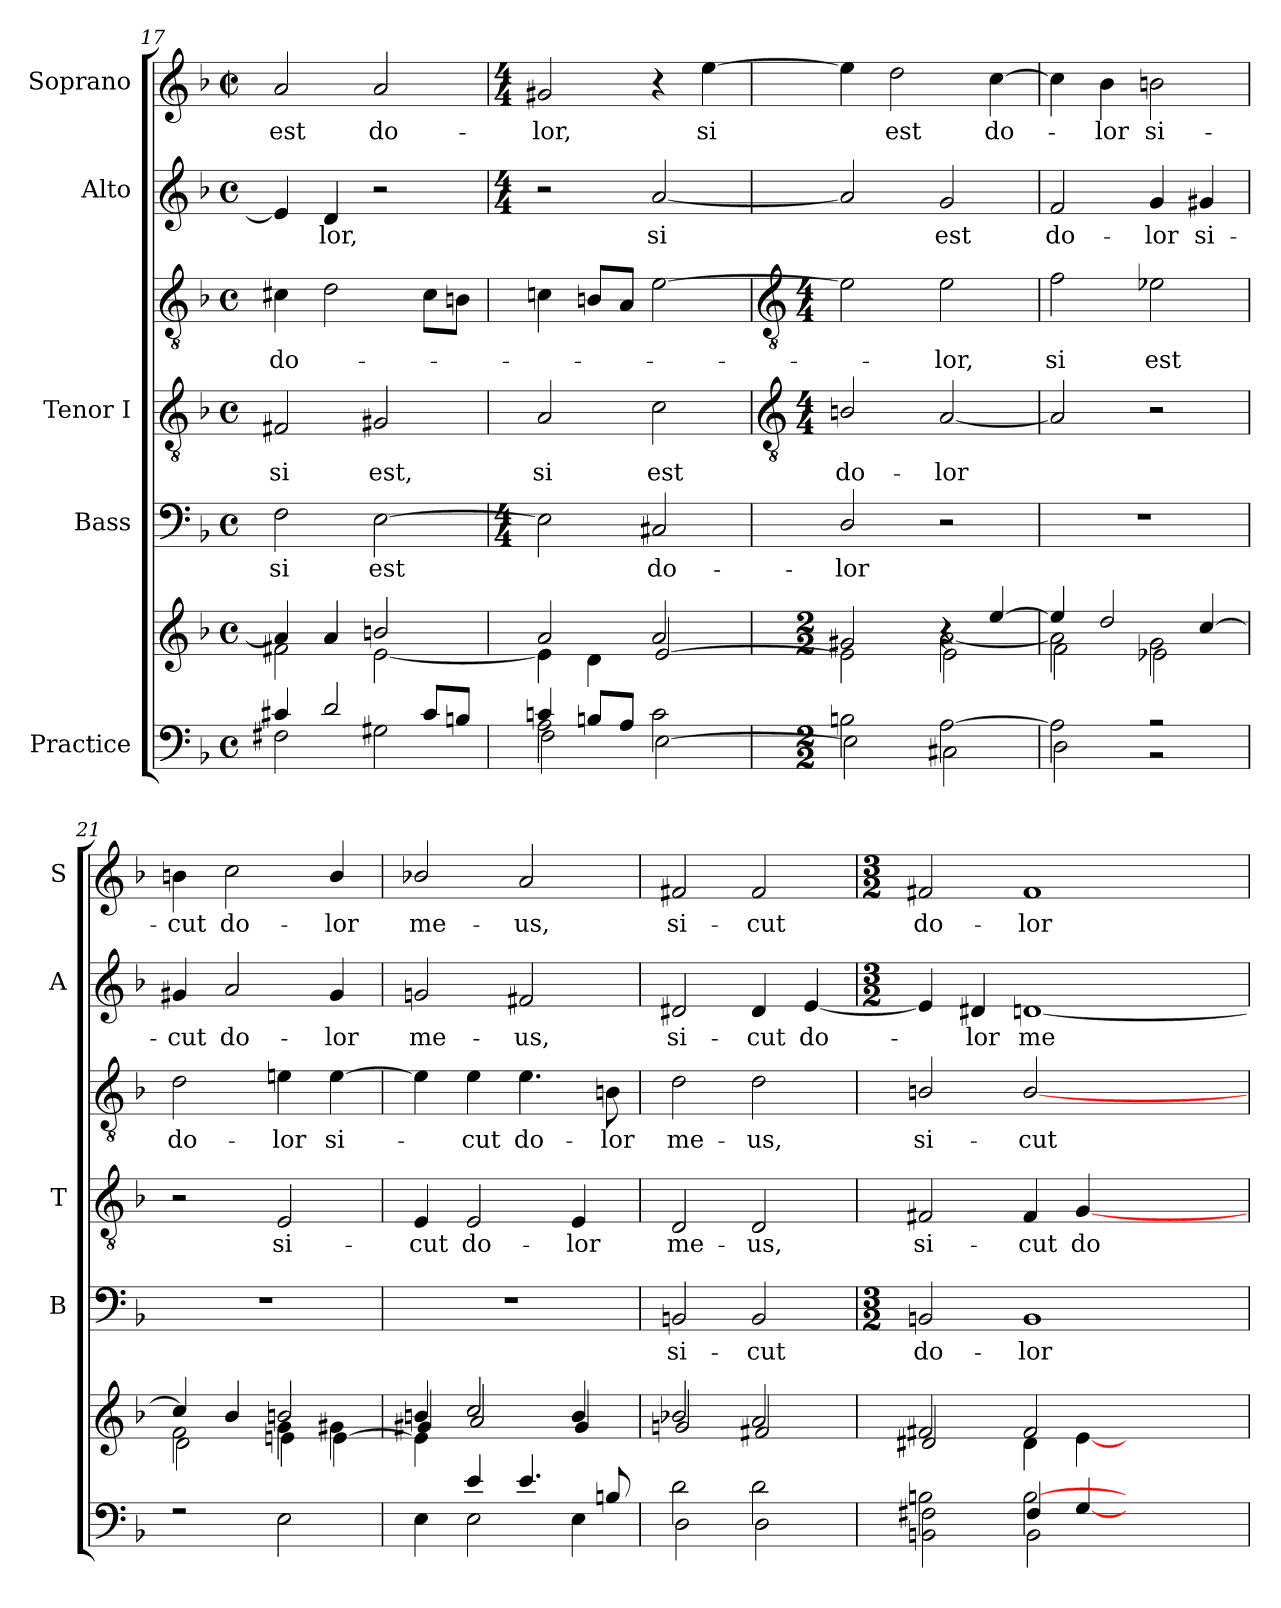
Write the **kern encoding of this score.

**kern	**kern	**kern	**text	**kern	**text	**kern	**text	**kern	**text	**kern	**text
*part5	*part5	*part4	*part4	*part3	*part3	*part3	*part3	*part2	*part2	*part1	*part1
*staff7	*staff6	*staff5	*staff5	*staff4	*staff4	*staff3	*staff3	*staff2	*staff2	*staff1	*staff1
*I"Practice	*	*I"Bass	*	*I"Tenor I	*	*	*	*I"Alto	*	*I"Soprano	*
*	*	*I'B	*	*I'T	*	*	*	*I'A	*	*I'S	*
*clefF4	*clefG2	*clefF4	*	*clefGv2	*	*clefGv2	*	*clefG2	*	*clefG2	*
*k[b-]	*k[b-]	*k[b-]	*	*k[b-]	*	*k[b-]	*	*k[b-]	*	*k[b-]	*
*F:	*F:	*F:	*	*F:	*	*F:	*	*F:	*	*F:	*
*M4/4	*M4/4	*M4/4	*	*M4/4	*	*M4/4	*	*M4/4	*	*M2/2	*
*met(c)	*met(c)	*met(c)	*	*met(c)	*	*met(c)	*	*met(c)	*	*met(c|)	*
=17	=17	=17	=17	=17	=17	=17	=17	=17	=17	=17	=17
*^	*^	*	*	*	*	*	*	*	*	*	*
*	*^	*	*	*	*	*	*	*	*	*	*	*	*
!	!	!	!	!	!	!LO:LY:b	!	!LO:LY:b	!	!LO:LY:b	!	!	!	!LO:LY:b
4c#X/	2F#X\	1ryy	4a/]	2f#X\	2F	si	2F#X	si	4c#X	do-	4e]	.	2a	est
!	!	!	!	!	!	!	!	!	!	!	!	!LO:LY:b	!	!
2d/	.	.	4a/	.	.	.	.	.	2d	.	4d	lor,	.	.
!	!	!	!	!	!	!LO:LY:b	!	!LO:LY:b	!	!	!	!	!	!LO:LY:b
.	2G#X\	.	2bn/	[2e\	[2E	est	2G#X	est,	.	.	2r	.	2a	do-
8c#/L	.	.	.	.	.	.	.	.	8c#L	.	.	.	.	.
8Bn/J	.	.	.	.	.	.	.	.	8BnJ	.	.	.	.	.
*	*	*	*v	*v	*	*	*	*	*	*	*	*	*	*
!!LO:LB:g=z
=18	=18	=18	=18	=18	=18	=18	=18	=18	=18	=18	=18	=18	=18
*	*	*	*	*M4/4	*	*	*	*	*	*M4/4	*	*M4/4	*
*	*	*	*^	*	*	*	*	*	*	*	*	*	*
*	*	*	*	*^	*	*	*	*	*	*	*	*	*	*
!	!	!	!	!	!	!	!	!	!LO:LY:b	!	!	!	!	!	!LO:LY:b
4cn/	2A\	2F\	2a/	4e\]	2ryy	2E]	.	2A	si	4cn	.	2r	.	2g#X	-lor,
8Bn/L	.	.	.	4d\	.	.	.	.	.	8BnL	.	.	.	.	.
8A/J	.	.	.	.	.	.	.	.	.	8AJ	.	.	.	.	.
!	!	!	!	!	!	!	!LO:LY:b	!	!LO:LY:b	!	!	!	!LO:LY:b	!	!
2ryy	2c\	[2E\	2a/	2ryy	[2e/	2C#X	do-	2c	est	[2e	.	[2a	si	4r	.
!	!	!	!	!	!	!	!	!	!	!	!	!	!	!	!LO:LY:b
.	.	.	.	.	.	.	.	.	.	.	.	.	.	[4ee	si
*v	*v	*v	*	*	*	*	*	*	*	*	*	*	*	*	*
!!LO:LB:g=z
=19	=19	=19	=19	=19	=19	=19	=19	=19	=19	=19	=19	=19	=19
*	*	*	*	*	*	*clefGv2	*	*clefGv2	*	*	*	*	*
*M2/2	*M2/2	*	*	*	*	*M4/4	*	*M4/4	*	*	*	*	*
*^	*	*	*	*	*	*	*	*	*	*	*	*	*
!	!	!	!	!	!	!LO:LY:b	!	!LO:LY:b	!	!	!	!	!	!
2Bn\	2E\]	2g#X/	2ryy	2e\]	2D/	-lor	2Bn/	do-	2e]	.	2a]	.	4ee]	.
!	!	!	!	!	!	!	!	!	!	!	!	!	!	!LO:LY:b
.	.	.	.	.	.	.	.	.	.	.	.	.	2dd	est
!	!	!	!	!	!	!	!	!LO:LY:b	!	!LO:LY:b	!	!LO:LY:b	!	!
[2A\	2C#X\	4r	[2a\	2e\	2r	.	[2A	-lor	2e	lor,	2g	est	.	.
!	!	!	!	!	!	!	!	!	!	!	!	!	!	!LO:LY:b
.	.	[4ee/	.	.	.	.	.	.	.	.	.	.	[4cc	do-
=20	=20	=20	=20	=20	=20	=20	=20	=20	=20	=20	=20	=20	=20	=20
!	!	!	!	!	!	!	!	!	!	!LO:LY:b	!	!LO:LY:b	!	!
2A\]	2D\	4ee/]	2a\]	2f\	1r	.	2A]	.	2f	si	2f	do-	4cc]	.
!	!	!	!	!	!	!	!	!	!	!	!	!	!	!LO:LY:b
.	.	2dd/	.	.	.	.	.	.	.	.	.	.	4b-	lor
!	!	!	!	!	!	!	!	!	!	!LO:LY:b	!	!LO:LY:b	!	!LO:LY:b
2r	2r	.	2g\	2e-X\	.	.	2r	.	2e-X	est	4g	-lor	2bn	si-
!	!	!	!	!	!	!	!	!	!	!	!	!LO:LY:b	!	!
.	.	[4cc/	.	.	.	.	.	.	.	.	4g#X	si-	.	.
=21	=21	=21	=21	=21	=21	=21	=21	=21	=21	=21	=21	=21	=21	=21
!	!	!	!	!	!	!	!	!	!	!LO:LY:b	!	!LO:LY:b	!	!LO:LY:b
2r	1ryy	4cc/]	2f\	2d\	1r	.	2r	.	2d	do-	4g#X	-cut	4bn	-cut
!	!	!	!	!	!	!	!	!	!	!	!	!LO:LY:b	!	!LO:LY:b
.	.	4b-/	.	.	.	.	.	.	.	.	2a	do-	2cc	do-
!	!	!	!	!	!	!	!	!LO:LY:b	!	!LO:LY:b	!	!	!	!
2E\	.	2bn/	4g\	4en\	.	.	2E	si-	4en	-lor	.	.	.	.
!	!	!	!	!	!	!	!	!	!	!LO:LY:b	!	!LO:LY:b	!	!LO:LY:b
.	.	.	4g#X\	[4e\	.	.	.	.	[4e	si-	4g#	-lor	4b/	-lor
=22	=22	=22	=22	=22	=22	=22	=22	=22	=22	=22	=22	=22	=22	=22
*	*^	*	*	*	*	*	*	*	*	*	*	*	*	*
!	!	!	!	!	!	!	!	!	!LO:LY:b	!	!	!	!LO:LY:b	!	!LO:LY:b
4ryy	4E\	1ryy	4bn/	4g#X/	4e\]	1r	.	4E	cut	4e]	.	2gn	me-	2b-X/	me-
!	!	!	!	!	!	!	!	!	!LO:LY:b	!	!LO:LY:b	!	!	!	!
4e/	2E\	.	2cc/	2a/	2.ryy	.	.	2E	do-	4e	-cut	.	.	.	.
!	!	!	!	!	!	!	!	!	!	!	!LO:LY:b	!	!LO:LY:b	!	!LO:LY:b
4.e/	.	.	.	.	.	.	.	.	.	4.e	do-	2f#X	-us,	2a	-us,
!	!	!	!	!	!	!	!	!	!LO:LY:b	!	!	!	!	!	!
.	4E\	.	4b/	4g#/	.	.	.	4E	-lor	.	.	.	.	.	.
!	!	!	!	!	!	!	!	!	!	!	!LO:LY:b	!	!	!	!
8Bn/	.	.	.	.	.	.	.	.	.	8Bn	-lor	.	.	.	.
*	*	*	*	*v	*v	*	*	*	*	*	*	*	*	*	*
=23	=23	=23	=23	=23	=23	=23	=23	=23	=23	=23	=23	=23	=23	=23
!	!	!	!	!	!	!LO:LY:b	!	!LO:LY:b	!	!LO:LY:b	!	!LO:LY:b	!	!LO:LY:b
2d\	2D\	1ryy	2b-X/	2gn/	2BBn	si-	2D	me-	2d	me-	2d#X	si-	2f#X	si-
!	!	!	!	!	!	!LO:LY:b	!	!LO:LY:b	!	!LO:LY:b	!	!LO:LY:b	!	!LO:LY:b
2d\	2D\	.	2a/	2f#X/	2BB	-cut	2D	-us,	2d	-us,	4d#	-cut	2f#	-cut
!	!	!	!	!	!	!	!	!	!	!	!	!LO:LY:b	!	!
.	.	.	.	.	.	.	.	.	.	.	[4e	do-	.	.
=24	=24	=24	=24	=24	=24	=24	=24	=24	=24	=24	=24	=24	=24	=24
*	*	*	*	*	*M3/2	*	*	*	*	*	*M3/2	*	*M3/2	*
!	!	!	!	!	!	!LO:LY:b	!	!LO:LY:b	!	!LO:LY:b	!	!	!	!LO:LY:b
2Bn\	2F#X\	2BBn\	2f#X/	2d#X/	2BBn	do-	2F#X	si-	2Bn/	si-	4e]	.	2f#X	do-
!	!	!	!	!	!	!	!	!	!	!	!	!LO:LY:b	!	!
.	.	.	.	.	.	.	.	.	.	.	4d#X	lor	.	.
!	!	!	!	!	!	!LO:LY:b	!	!LO:LY:b	!	!LO:LY:b	!	!LO:LY:b	!	!LO:LY:b
[2B\	4F#/	2BB\	2f#/	4d#\	1BB	-lor	4F#	-cut	[2B/	-cut	[1dn	me-	1f#	-lor
!	!	!	!	!	!	!	!	!LO:LY:b	!	!	!	!	!	!
.	[4G/	.	.	[4e\	.	.	[4G	do-	.	.	.	.	.	.
2ryy	2ryy	2ryy	2ryy	2ryy	.	.	2ryy	.	2ryy	.	.	.	.	.
*v	*v	*v	*	*	*	*	*	*	*	*	*	*	*	*
*	*v	*v	*	*	*	*	*	*	*	*	*	*
=	=	=	=	=	=	=	=	=	=	=	=
*-	*-	*-	*-	*-	*-	*-	*-	*-	*-	*-	*-
